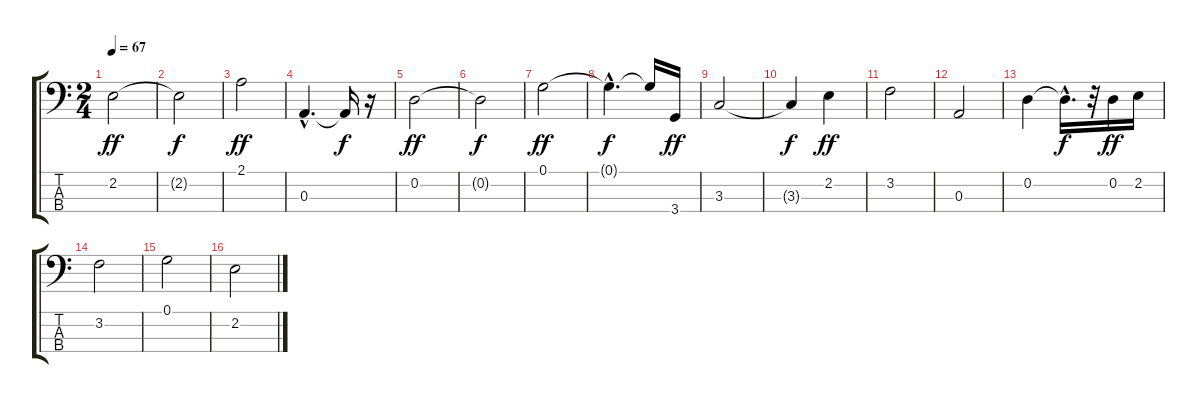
\track "" {instrument fretlessbass}
\staff {score tabs}
\tuning (G2 D2 A1 E1) {hide}
\ts (2 4)
\tempo 67
\clef f4
\ks c
2.2.2{dy ff} |
2.2{t}.2{dy f} |
2.1.2{dy ff} |
0.3{hac}.4{d} 0.3{t}.16{dy f} r.16 |
0.2.2{dy ff} |
0.2{t}.2{dy f} |
0.1.2{dy ff} |
0.1{hac t}.4{d dy f} 0.1{t}.16 3.4.16{dy ff} |
3.3.2 |
3.3{t}.4{dy f} 2.2.4{dy ff} |
3.2.2 |
0.3.2 |
0.2.4 0.2{hac t}.16{d dy f} r.32 0.2.16{dy ff} 2.2.16 |
3.2.2 |
0.1.2 |
2.2.2
